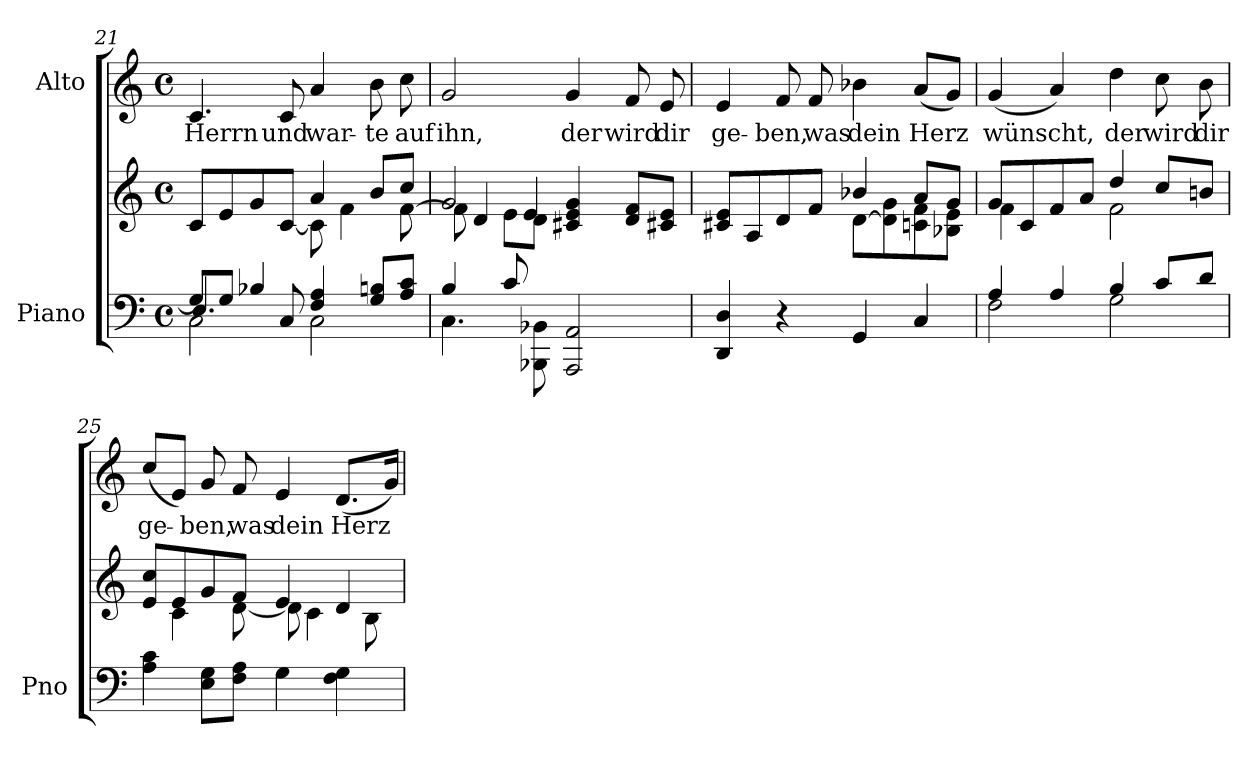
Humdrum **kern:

**kern	**kern	**kern	**text
*part2	*part2	*part1	*part1
*staff3	*staff2	*staff1	*staff1
*I"Piano	*	*I"Alto	*
*I'Pno	*	*	*
!!LO:LB:g=z
*clefF4	*clefG2	*clefG2	*
*k[]	*k[]	*k[]	*
*M4/4	*M4/4	*M4/4	*
*met(c)	*met(c)	*met(c)	*
=21	=21	=21	=21
*^	*^	*	*
*	*^	*	*	*	*
!	!	!	!	!	!	!LO:LY:b
8G/L]	2C\	4.E/	8c/L	2ryy	4.c/	Herrn
8G/J	.	.	8e/	.	.	.
4B-X/	.	.	8g/	.	.	.
!	!	!	!	!	!	!LO:LY:b
.	.	8C/	[8c/J	.	8c/	und
!	!	!	!	!	!	!LO:LY:b
4F/ 4A/	2C\	2ryy	8c\]	4a/	4a/	war-
.	.	.	4f\	.	.	.
!	!	!	!	!	!	!LO:LY:b
8G/ 8Bn/L	.	.	.	8b/L	8b\	-te
!	!	!	!	!	!	!LO:LY:b
8A/ 8c/J	.	.	[8f\	8cc/J	8cc\	auf
*	*v	*v	*	*	*	*
=22	=22	=22	=22	=22	=22
*	*	*	*^	*	*
!	!	!	!	!	!	!LO:LY:b
4.C\	4B/	2g/	8f\]	8ryy	2g/	ihn,
.	.	.	8ryy	4d/	.	.
.	8c/	.	8e\L	.	.	.
8BBB-X\ 8BB-X\	2ryy	.	8d\J	4e/	.	.
!	!	!	!	!	!	!LO:LY:b
2AAA/ 2AA/	.	4c#X/ 4e/ 4g/	2ryy	.	4g/	der
.	.	.	.	4.ryy	.	.
!	!	!	!	!	!	!LO:LY:b
.	.	8d/ 8f/L	.	.	8f/	wird
!	!	!	!	!	!	!LO:LY:b
.	8ryy	8c#X/ 8e/J	.	.	8e/	dir
*	*	*	*v	*v	*	*
=23	=23	=23	=23	=23	=23
!	!	!	!	!	!LO:LY:b
*v	*v	*	*	*	*
4DD/ 4D/	8c#X/ 8e/L	2ryy	4e/	ge-
.	8A/	.	.	.
!	!	!	!	!LO:LY:b
4r	8d/	.	8f/	-ben,
!	!	!	!	!LO:LY:b
.	8f/J	.	8f/	was
!	!	!	!	!LO:LY:b
4GG/	[8d\L	4b-X/	4b-X\	dein
.	8d\] 8g\	.	.	.
!	!	!	!	!LO:LY:b
4C/	8cn\ 8f\	8a/L	(<8a/L	Herz
.	8B-X\ 8e\J	8g/J	8g/J)	.
=24	=24	=24	=24	=24
*^	*	*	*	*
!	!	!	!	!	!LO:LY:b
4A/	2F\	8g/L	4f\	(<4g/	wünscht,
.	.	8c/	.	.	.
4A/	.	8f/	4ryy	4a/)	.
.	.	8a/J	.	.	.
!	!	!	!	!	!LO:LY:b
4B/	2G\	4dd/	2f\	4dd\	der
!	!	!	!	!	!LO:LY:b
8c/L	.	8cc/L	.	8cc\	wird
!	!	!	!	!	!LO:LY:b
8d/J	.	8bn/J	.	8b\	dir
*v	*v	*	*	*	*
!!LO:LB:g=z
=25	=25	=25	=25	=25
!	!	!	!	!LO:LY:b
4A\ 4c\	8e/ 8cc/L	8ryy	(<8cc/L	ge-
.	8e/	4c\	8e/J)	.
!	!	!	!	!LO:LY:b
8E\ 8G\L	8g/	.	8g/	-ben,
!	!	!	!	!LO:LY:b
8F\ 8A\J	8f/J	[8d\	8f/	was
!	!	!	!	!LO:LY:b
4G\	4e/	8d\]	4e/	dein
.	.	4c\	.	.
!	!	!	!	!LO:LY:b
4F\ 4G\	4d/	.	(<8.d/L	Herz
.	.	8B\	.	.
.	.	.	16g/Jk)	.
*	*v	*v	*	*
=	=	=	=
*-	*-	*-	*-
